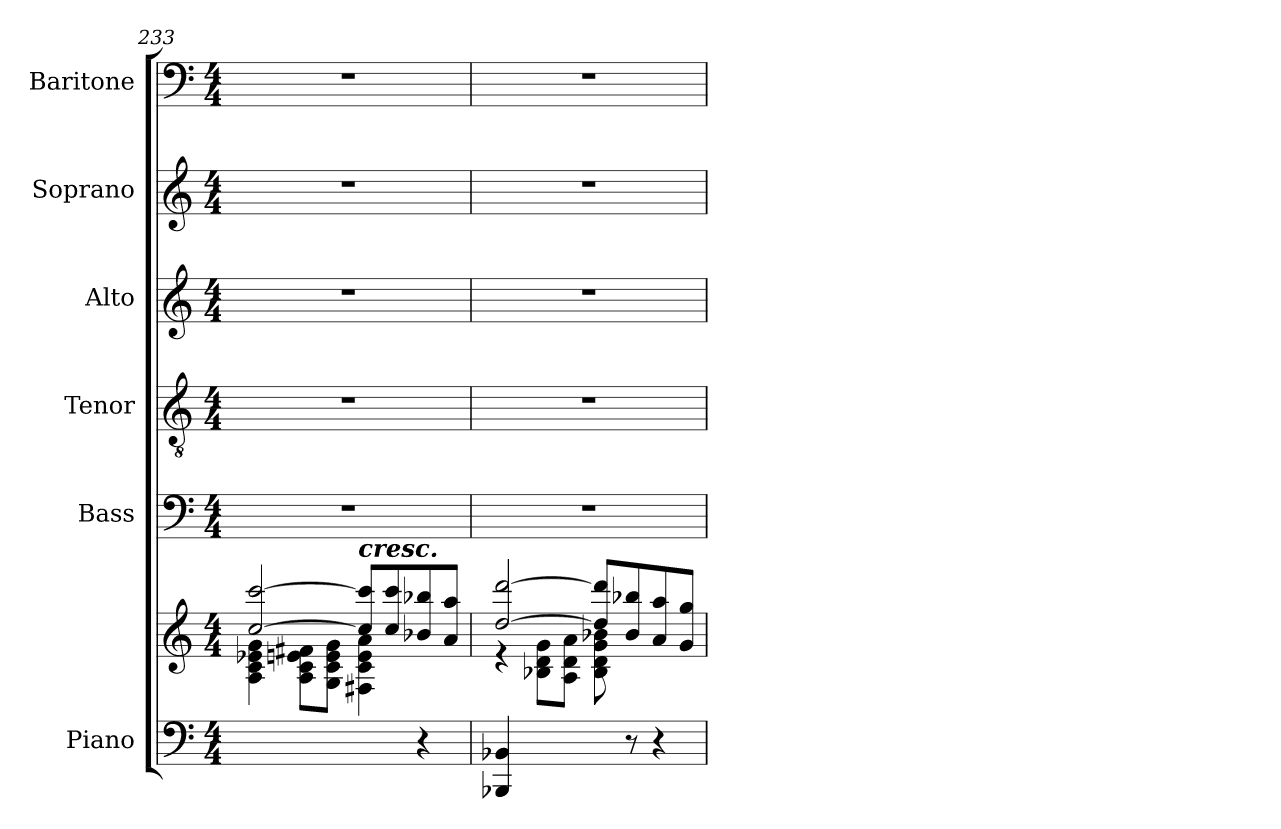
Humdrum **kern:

**kern	**kern	**kern	**kern	**kern	**kern	**kern
*part6	*part6	*part5	*part4	*part3	*part2	*part1
*staff7	*staff6	*staff5	*staff4	*staff3	*staff2	*staff1
*I"Piano	*	*I"Bass	*I"Tenor	*I"Alto	*I"Soprano	*I"Baritone
*	*	*I'B	*I'T	*I'A	*I'S	*
*clefF4	*clefG2	*clefF4	*clefGv2	*clefG2	*clefG2	*clefF4
*k[]	*k[]	*k[]	*k[]	*k[]	*k[]	*k[]
*M4/4	*M4/4	*M4/4	*M4/4	*M4/4	*M4/4	*M4/4
=233	=233	=233	=233	=233	=233	=233
*	*^	*	*	*	*	*
2ryy	[2cc/ [2ccc/	4A\ 4c\ 4e-X\ 4g\	1r	1r	1r	1r	1r
.	.	8A\ 8c\ 8en\ 8f#X\L	.	.	.	.	.
.	.	8G\ 8c\ 8e\ 8g\J	.	.	.	.	.
!	!LO:TX:a:Bi:t=cresc.	!	!	!	!	!	!
4ryy	8cc/] 8ccc/]L	4F#X\ 4c\ 4e\ 4a\	.	.	.	.	.
.	8cc/ 8ccc/	.	.	.	.	.	.
4r	8b-X/ 8bb-X/	4ryy	.	.	.	.	.
.	8a/ 8aa/J	.	.	.	.	.	.
=234	=234	=234	=234	=234	=234	=234	=234
4BBB-X/ 4BB-X/	[2dd/ [2ddd/	4r	1r	1r	1r	1r	1r
4ryy	.	8B-X\ 8d\ 8g\L	.	.	.	.	.
.	.	8A\ 8d\ 8a\J	.	.	.	.	.
8ryy	8dd/] 8ddd/]L	8B-\ 8d\ 8g\ 8b-X\	.	.	.	.	.
8r	8b-/ 8bb-X/	8ryy	.	.	.	.	.
4r	8a/ 8aa/	4ryy	.	.	.	.	.
.	8g/ 8gg/J	.	.	.	.	.	.
*	*v	*v	*	*	*	*	*
=	=	=	=	=	=	=
*-	*-	*-	*-	*-	*-	*-
